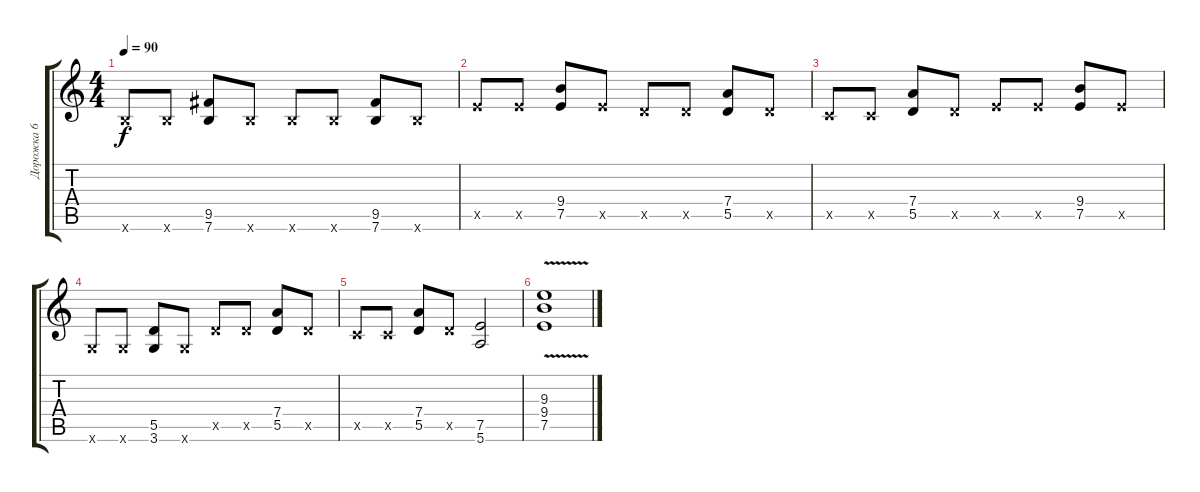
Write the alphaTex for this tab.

\track ("Дорожка 6" "Дорожка 6") {instrument electricguitarjazz}
\staff {score tabs}
\tuning (E4 B3 G3 D3 A2 E2) {hide}
\ts (4 4)
\tempo 90
\clef g2
\ks c
7.6{x}.8{dy f} 7.6{x}.8 (9.5 7.6).8 7.6{x}.8 7.6{x}.8 7.6{x}.8 (9.5 7.6).8 7.6{x}.8 |
7.5{x}.8{instrument overdrivenguitar} 7.5{x}.8 (9.4 7.5).8 7.5{x}.8 5.5{x}.8 5.5{x}.8 (7.4 5.5).8 5.5{x}.8 |
3.5{x}.8 3.5{x}.8 (7.4 5.5).8 5.5{x}.8 7.5{x}.8 7.5{x}.8 (9.4 7.5).8 7.5{x}.8 |
3.6{x}.8 3.6{x}.8 (5.5 3.6).8 3.6{x}.8 5.5{x}.8 5.5{x}.8 (7.4 5.5).8 5.5{x}.8 |
3.5{x}.8 3.5{x}.8 (7.4 5.5).8 5.5{x}.8 (7.5 5.6).2 |
(9.3{v} 9.4 7.5).1
